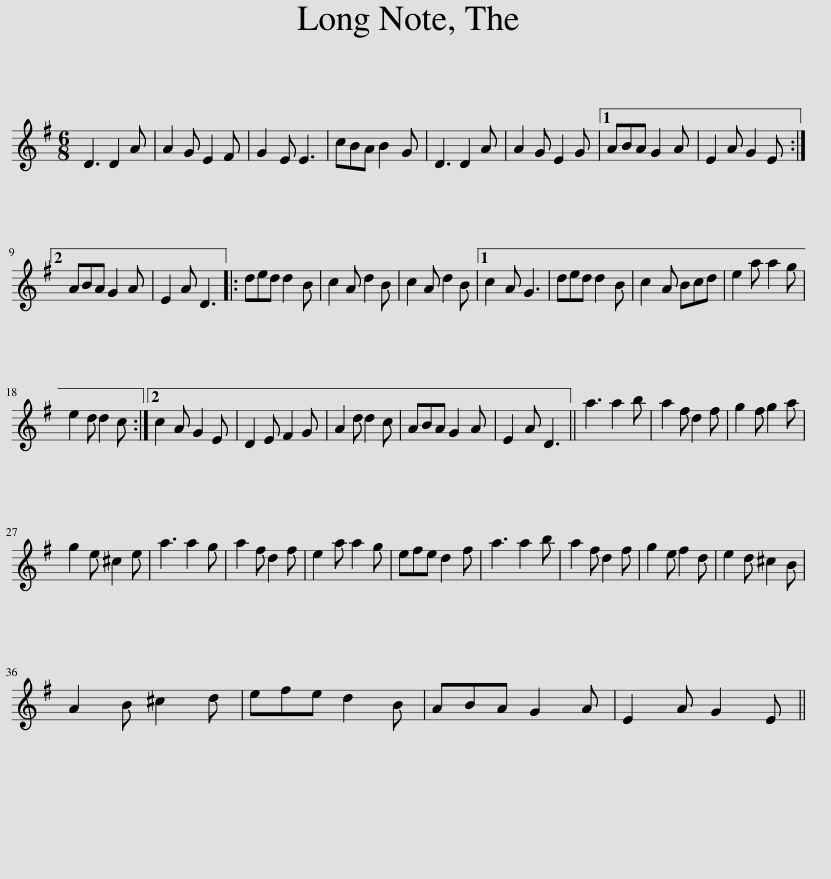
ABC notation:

X:1
L:1/8
M:6/8
I:linebreak $
K:G
V:1 treble
V:1
 D3 D2 A | A2 G E2 F | G2 E E3 | cBA B2 G | D3 D2 A | %5
 A2 G E2 G |1 ABA G2 A | E2 A G2 E :|2$ ABA G2 A | E2 A D3 |: %10
 ded d2 B | c2 A d2 B | c2 A d2 B |1 c2 A G3 | ded d2 B | %15
 c2 A Bcd | e2 a a2 g |$ e2 d d2 c :|2 c2 A G2 E | D2 E F2 G | %20
 A2 d d2 c | ABA G2 A | E2 A D3 || a3 a2 b | a2 f d2 f | %25
 g2 f g2 a |$ g2 e ^c2 e | a3 a2 g | a2 f d2 f | e2 a a2 g | %30
 efe d2 f | a3 a2 b | a2 f d2 f | g2 e f2 d | e2 d ^c2 B |$ %35
 A2 B ^c2 d | efe d2 B | ABA G2 A | E2 A G2 E || %39
